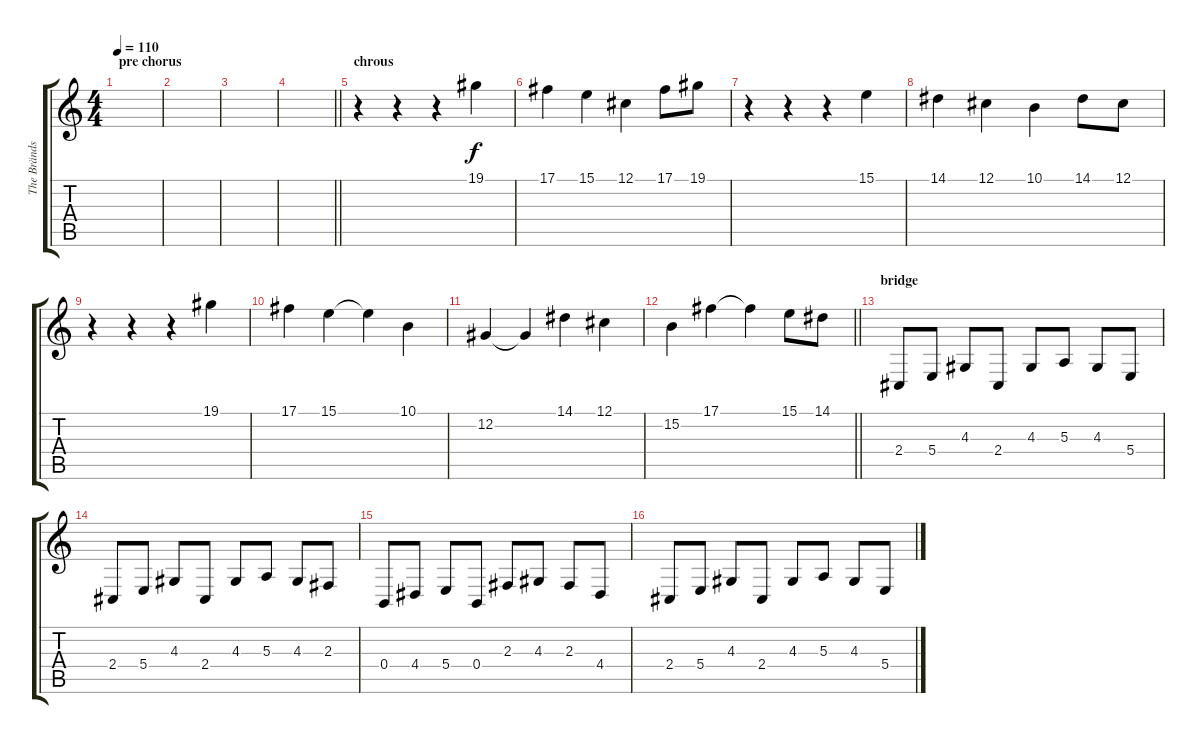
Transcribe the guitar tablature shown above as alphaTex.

\track ("The Brändström #2" "The Bränds") {instrument pad1newage}
\staff {score tabs}
\tuning (Db4 Ab3 E3 B2 Gb2 Db2) {hide}
\ts (4 4)
\section ("" "pre chorus")
\tempo 110
\clef g2
\ks c
|
|
|
\barLineRight lightlight
|
\section ("" "chrous")
r.4 r.4 r.4 19.1.4 |
17.1.4 15.1.4 12.1.4 17.1.8 19.1.8 |
r.4 r.4 r.4 15.1.4 |
14.1.4 12.1.4 10.1.4 14.1.8 12.1.8 |
r.4 r.4 r.4 19.1.4 |
17.1.4 15.1.4 15.1{t}.4 10.1.4 |
12.2.4 12.2{t}.4 14.1.4 12.1.4 |
\barLineRight lightlight
15.2.4 17.1.4 17.1{t}.4 15.1.8 14.1.8 |
\section ("" "bridge")
2.4.8 5.4.8 4.3.8 2.4.8 4.3.8 5.3.8 4.3.8 5.4.8 |
2.4.8 5.4.8 4.3.8 2.4.8 4.3.8 5.3.8 4.3.8 2.3.8 |
0.4.8 4.4.8 5.4.8 0.4.8 2.3.8 4.3.8 2.3.8 4.4.8 |
2.4.8 5.4.8 4.3.8 2.4.8 4.3.8 5.3.8 4.3.8 5.4.8
